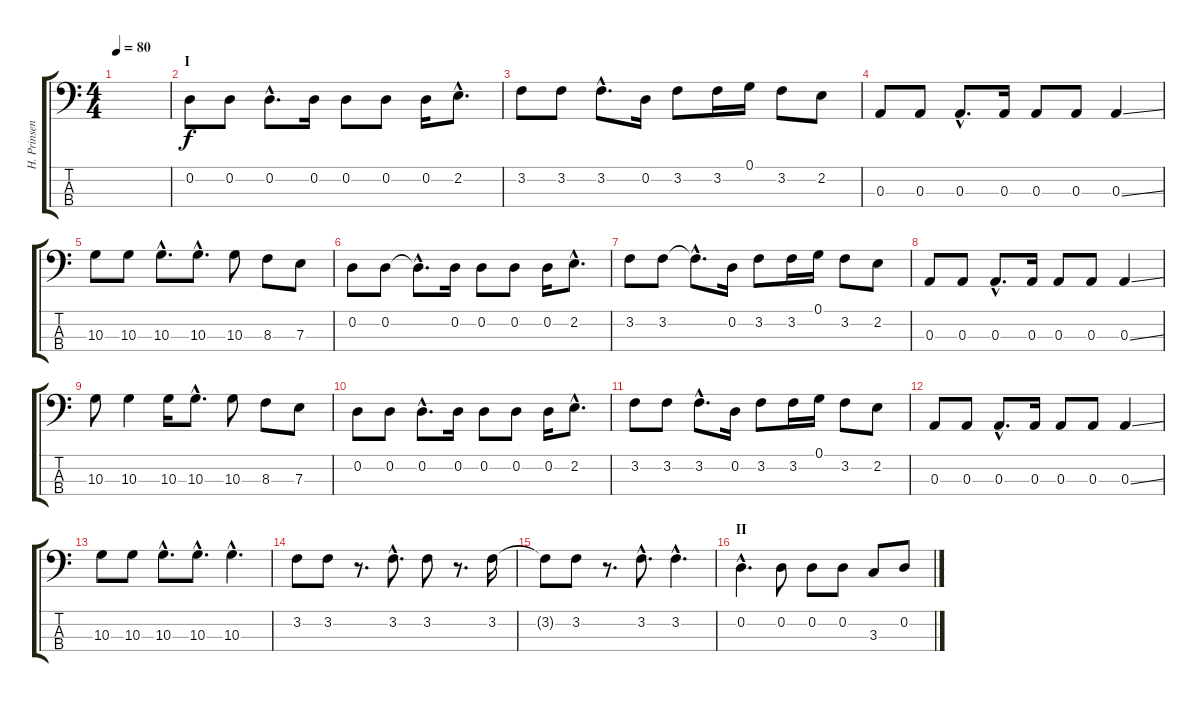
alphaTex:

\track ("H. Prinsen Geerligs" "H. Prinsen") {instrument electricbassfinger}
\staff {score tabs}
\tuning (G2 D2 A1 E1) {hide}
\ts (4 4)
\tempo 80
\clef f4
\ks c
|
\section ("" "I")
0.2.8 0.2.8 0.2{hac}.8{d} 0.2.16 0.2.8 0.2.8 0.2.16 2.2{hac}.8{d} |
3.2.8 3.2.8 3.2{hac}.8{d} 0.2.16 3.2.8 3.2.16 0.1.16 3.2.8 2.2.8 |
0.3.8 0.3.8 0.3{hac}.8{d} 0.3.16 0.3.8 0.3.8 0.3{ss}.4 |
10.3.8 10.3.8 10.3{hac}.8{d} 10.3{hac}.8{d} 10.3.8 8.3.8 7.3.8 |
0.2.8 0.2.8 0.2{hac t}.8{d} 0.2.16 0.2.8 0.2.8 0.2.16 2.2{hac}.8{d} |
3.2.8 3.2.8 3.2{hac t}.8{d} 0.2.16 3.2.8 3.2.16 0.1.16 3.2.8 2.2.8 |
0.3.8 0.3.8 0.3{hac}.8{d} 0.3.16 0.3.8 0.3.8 0.3{ss}.4 |
10.3.8 10.3.4 10.3.16 10.3{hac}.8{d} 10.3.8 8.3.8 7.3.8 |
0.2.8 0.2.8 0.2{hac}.8{d} 0.2.16 0.2.8 0.2.8 0.2.16 2.2{hac}.8{d} |
3.2.8 3.2.8 3.2{hac}.8{d} 0.2.16 3.2.8 3.2.16 0.1.16 3.2.8 2.2.8 |
0.3.8 0.3.8 0.3{hac}.8{d} 0.3.16 0.3.8 0.3.8 0.3{ss}.4 |
10.3.8 10.3.8 10.3{hac}.8{d} 10.3{hac}.8{d} 10.3{hac}.4{d} |
3.2.8 3.2.8 r.8{d} 3.2{hac}.8{d} 3.2.8 r.8{d} 3.2.16 |
3.2{t}.8 3.2.8 r.8{d} 3.2{hac}.8{d} 3.2{hac}.4{d} |
\section ("" "II")
0.2{hac}.4{d} 0.2.8 0.2.8 0.2.8 3.3.8 0.2.8
